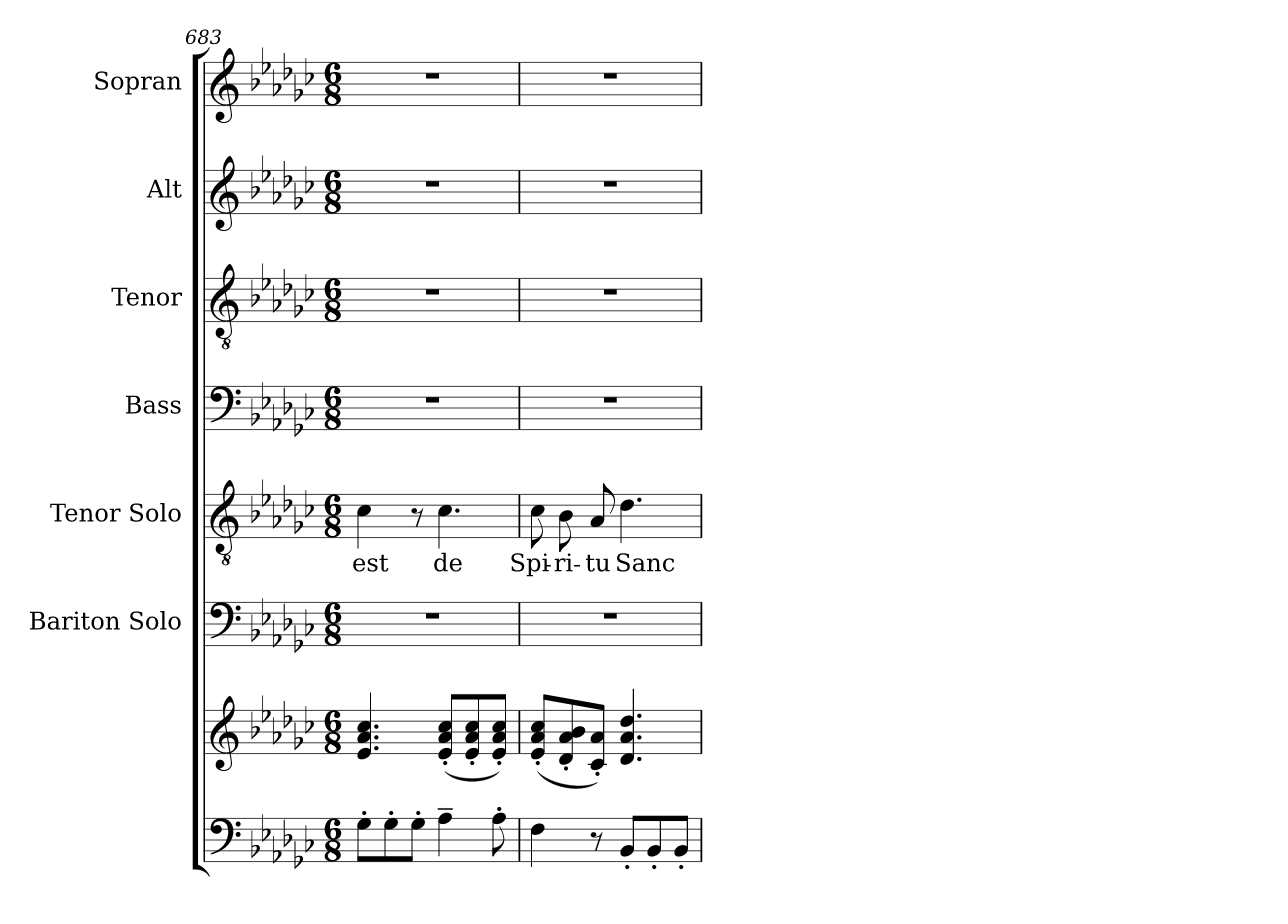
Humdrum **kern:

**kern	**kern	**kern	**kern	**text	**kern	**kern	**kern	**kern
*part7	*part7	*part6	*part5	*part5	*part4	*part3	*part2	*part1
*staff8	*staff7	*staff6	*staff5	*staff5	*staff4	*staff3	*staff2	*staff1
*	*	*I"Bariton Solo	*I"Tenor Solo	*	*I"Bass	*I"Tenor	*I"Alt	*I"Sopran
*	*	*	*	*	*I'B.	*I'T.	*I'A.	*I'S.
*clefF4	*clefG2	*clefF4	*clefGv2	*	*clefF4	*clefGv2	*clefG2	*clefG2
*k[b-e-a-d-g-c-]	*k[b-e-a-d-g-c-]	*k[b-e-a-d-g-c-]	*k[b-e-a-d-g-c-]	*	*k[b-e-a-d-g-c-]	*k[b-e-a-d-g-c-]	*k[b-e-a-d-g-c-]	*k[b-e-a-d-g-c-]
*G-:	*G-:	*G-:	*G-:	*	*G-:	*G-:	*G-:	*G-:
*M6/8	*M6/8	*M6/8	*M6/8	*	*M6/8	*M6/8	*M6/8	*M6/8
=683	=683	=683	=683	=683	=683	=683	=683	=683
!	!	!	!	!LO:LY:b	!	!	!	!
8G-'>\L	4.e-/ 4.a-/ 4.cc-/	2.r	4c-\	est	2.r	2.r	2.r	2.r
8G-'>\	.	.	.	.	.	.	.	.
8G-'>\J	.	.	8r	.	.	.	.	.
!	!	!	!	!LO:LY:b	!	!	!	!
4A-~>\	(<8e-/'< 8a-/'< 8cc-/'<L	.	4.c-\	de	.	.	.	.
.	8e-/'< 8a-/'< 8cc-/'<	.	.	.	.	.	.	.
8A-'>\	8e-/'< 8a-/'< 8cc-/'<J)	.	.	.	.	.	.	.
!!LO:PB:g=z
=684	=684	=684	=684	=684	=684	=684	=684	=684
!	!	!	!	!LO:LY:b	!	!	!	!
4F\	(<8e-/'< 8a-/'< 8cc-/'<L	2.r	8c-\	Spi-	2.r	2.r	2.r	2.r
!	!	!	!	!LO:LY:b	!	!	!	!
.	8d-/'< 8a-/'< 8b-/'<	.	8B-\	-ri-	.	.	.	.
!	!	!	!	!LO:LY:b	!	!	!	!
8r	8c-/'< 8a-/'<J)	.	8A-/	-tu	.	.	.	.
!	!	!	!	!LO:LY:b	!	!	!	!
8BB-'</L	4.d-/ 4.a-/ 4.dd-/	.	4.d-\	Sanc-	.	.	.	.
8BB-'</	.	.	.	.	.	.	.	.
8BB-'</J	.	.	.	.	.	.	.	.
=	=	=	=	=	=	=	=	=
*-	*-	*-	*-	*-	*-	*-	*-	*-
